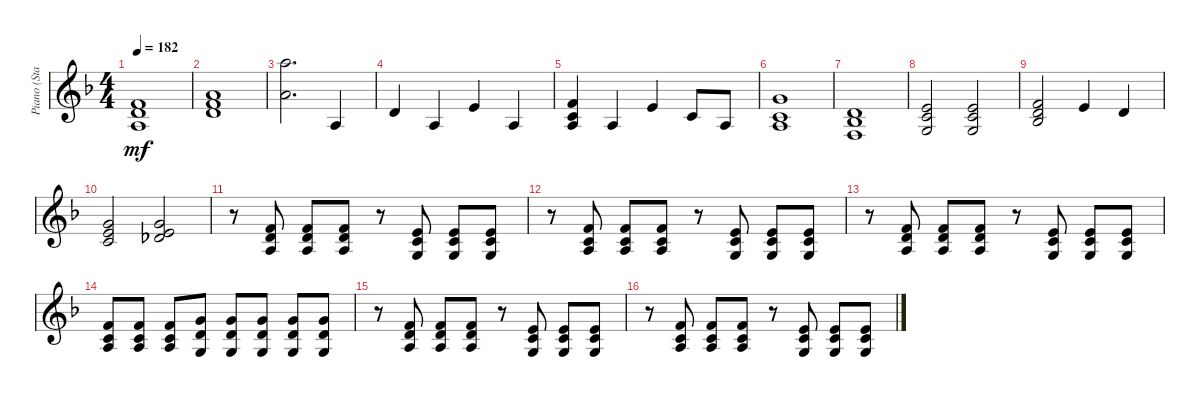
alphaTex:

\track ("Piano (Staff 1)" "Piano (Sta") {instrument acousticgrandpiano}
\staff {score}
\tuning (E4 B3 G3 D3 A2 E2 B1) {hide}
\ts (4 4)
\tempo 182
\clef g2
\ks f
(1.1 3.2 2.3).1{dy mf} |
(1.1 10.2 7.3).1 |
(17.1 10.2).2{d} 2.3.4 |
3.2.4 2.3.4 0.1.4 2.3.4 |
(1.1 1.2 2.3).4 2.3.4 0.1.4 1.2.8 2.3.8 |
(3.1 1.2 2.3).1 |
(3.2 3.3 3.4).1 |
(0.1 1.2 0.3).2 (0.1 1.2 0.3).2 |
(1.1 3.2 3.3).2 0.1.4 3.2.4 |
(0.1 1.2 12.3).2 (0.1 2.2 12.3).2 |
r.8 (1.1 3.2 2.3).8 (1.1 3.2 2.3).8 (1.1 3.2 2.3).8 r.8 (0.1 1.2 0.3).8 (0.1 1.2 0.3).8 (0.1 1.2 0.3).8 |
r.8 (1.1 1.2 2.3).8 (1.1 1.2 2.3).8 (1.1 1.2 2.3).8 r.8 (0.1 1.2 0.3).8 (0.1 1.2 0.3).8 (0.1 1.2 0.3).8 |
r.8 (1.1 3.2 2.3).8 (1.1 3.2 2.3).8 (1.1 3.2 2.3).8 r.8 (0.1 1.2 0.3).8 (0.1 1.2 0.3).8 (0.1 1.2 0.3).8 |
(1.1 1.2 2.3).8 (1.1 1.2 2.3).8 (1.1 1.2 2.3).8 (3.1 3.2 0.3).8 (3.1 3.2 0.3).8 (3.1 3.2 0.3).8 (3.1 3.2 0.3).8 (3.1 3.2 0.3).8 |
r.8 (1.1 3.2 2.3).8 (1.1 3.2 2.3).8 (1.1 3.2 2.3).8 r.8 (0.1 1.2 0.3).8 (0.1 1.2 0.3).8 (0.1 1.2 0.3).8 |
r.8 (1.1 1.2 2.3).8 (1.1 1.2 2.3).8 (1.1 1.2 2.3).8 r.8 (0.1 1.2 0.3).8 (0.1 1.2 0.3).8 (0.1 1.2 0.3).8
